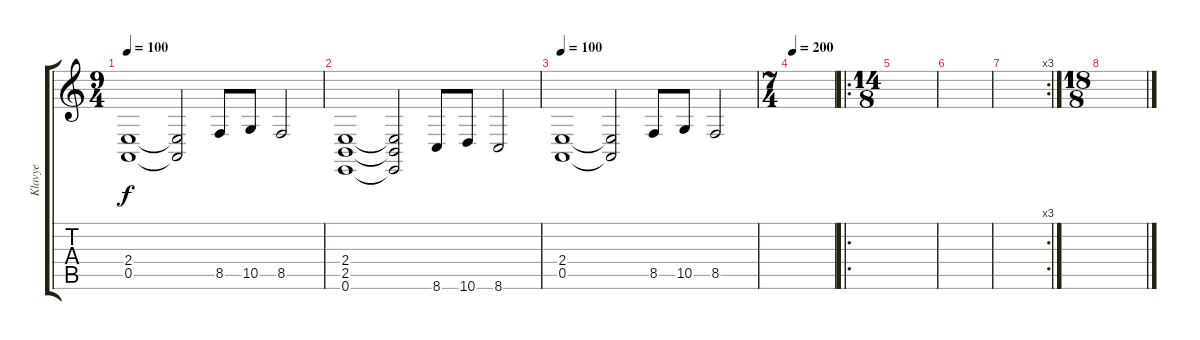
\track ("Klavye" "Klavye") {instrument synthstrings1}
\staff {score tabs}
\tuning (E4 B3 G3 D3 A2 E2) {hide}
\ts (9 4)
\tempo 100
\clef g2
\ks c
(2.4 0.5).1{dy f} (2.4{t} 0.5{t}).2 8.5.8 10.5.8 8.5.2 |
(2.4 2.5 0.6).1 (2.4{t} 2.5{t} 0.6{t}).2 8.6.8 10.6.8 8.6.2 |
\tempo 100
(2.4 0.5).1 (2.4{t} 0.5{t}).2 8.5.8 10.5.8 8.5.2 |
\ts (7 4)
\tempo 200
|
\ro
\ts (14 8)
|
|
\rc 3
|
\ts (18 8)
